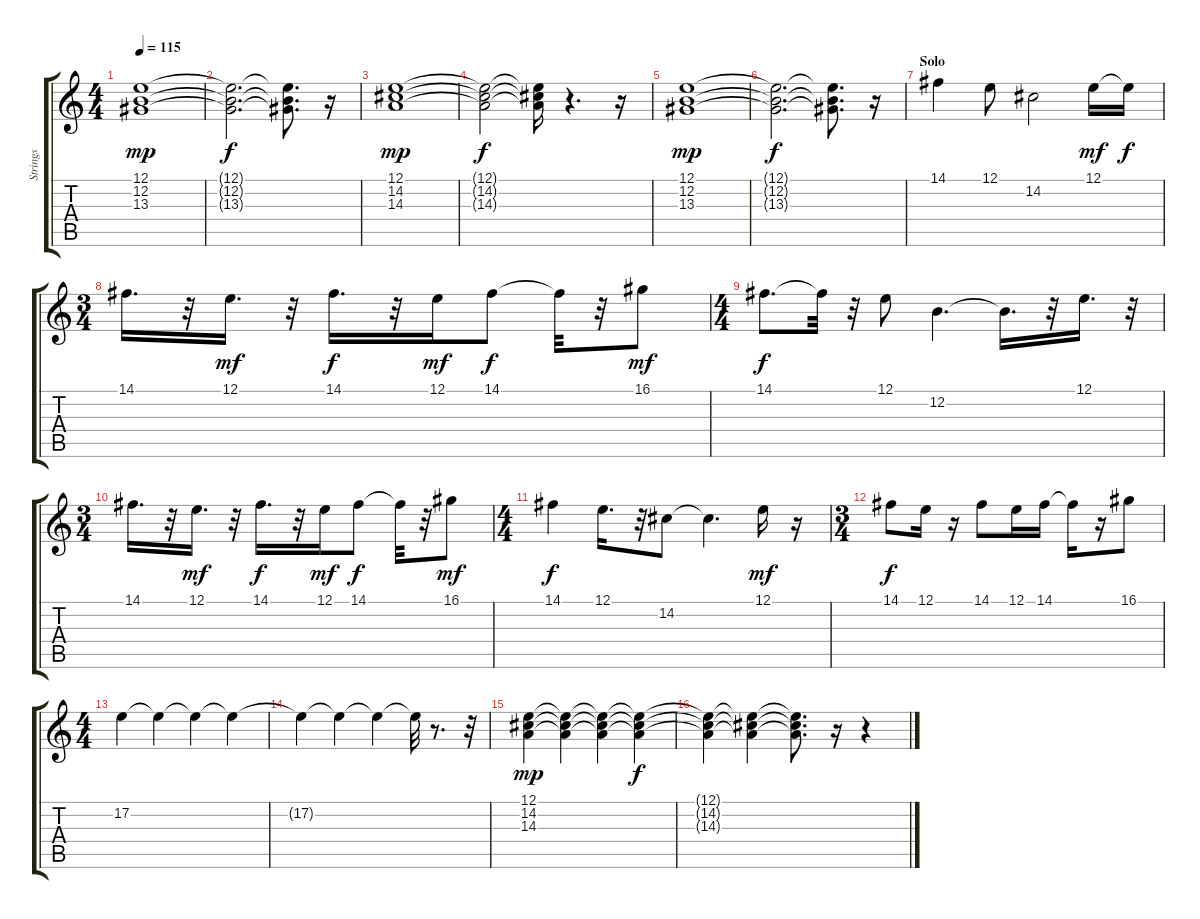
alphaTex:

\track ("Strings" "Strings") {instrument synthstrings1}
\staff {score tabs}
\tuning (E4 B3 G3 D3 A2 E2) {hide}
\ts (4 4)
\tempo 115
\clef g2
\ks c
(12.1 12.2 13.3).1{dy mp} |
(12.1{t} 12.2{t} 13.3{t}).2{d dy f} (12.1{t} 12.2{t} 13.3{t}).8{d} r.16 |
(12.1 14.2 14.3).1{dy mp} |
(12.1{t} 14.2{t} 14.3{t}).2{dy f} (12.1{t} 14.2{t} 14.3{t}).16 r.4{d} r.16 |
(12.1 12.2 13.3).1{dy mp} |
(12.1{t} 12.2{t} 13.3{t}).2{d dy f} (12.1{t} 12.2{t} 13.3{t}).8{d} r.16 |
\section ("" "Solo")
14.1.4 12.1.8 14.2.2 12.1.16{dy mf} 12.1{t}.16{dy f} |
\ts (3 4)
14.1.16{d} r.32 12.1.16{d dy mf} r.32 14.1.16{d dy f} r.32 12.1.16{dy mf} 14.1.8{dy f} 14.1{t}.32 r.32 16.1.8{dy mf} |
\ts (4 4)
14.1.8{d dy f} 14.1{t}.32 r.32 12.1.8 12.2.4{d} 12.2{t}.16{d} r.32 12.1.16{d} r.32 |
\ts (3 4)
14.1.16{d} r.32 12.1.16{d dy mf} r.32 14.1.16{d dy f} r.32 12.1.16{dy mf} 14.1.8{dy f} 14.1{t}.32 r.32 16.1.8{dy mf} |
\ts (4 4)
14.1.4{dy f} 12.1.16{d} r.32 14.2.8 14.2{t}.4{d} 12.1.16{dy mf} r.16 |
\ts (3 4)
14.1.8{dy f} 12.1.16 r.16 14.1.8 12.1.16 14.1.16 14.1{t}.16 r.16 16.1.8 |
\ts (4 4)
17.2.4 17.2{t}.4 17.2{t}.4 17.2{t}.4 |
17.2{t}.4 17.2{t}.4 17.2{t}.4 17.2{t}.32 r.8{d} r.32 |
(12.1 14.2 14.3).4{dy mp} (12.1{t} 14.2{t} 14.3{t}).4 (12.1{t} 14.2{t} 14.3{t}).4 (12.1{t} 14.2{t} 14.3{t}).4{dy f} |
(12.1{t} 14.2{t} 14.3{t}).4 (12.1{t} 14.2{t} 14.3{t}).4 (12.1{t} 14.2{t} 14.3{t}).8{d} r.16 r.4
